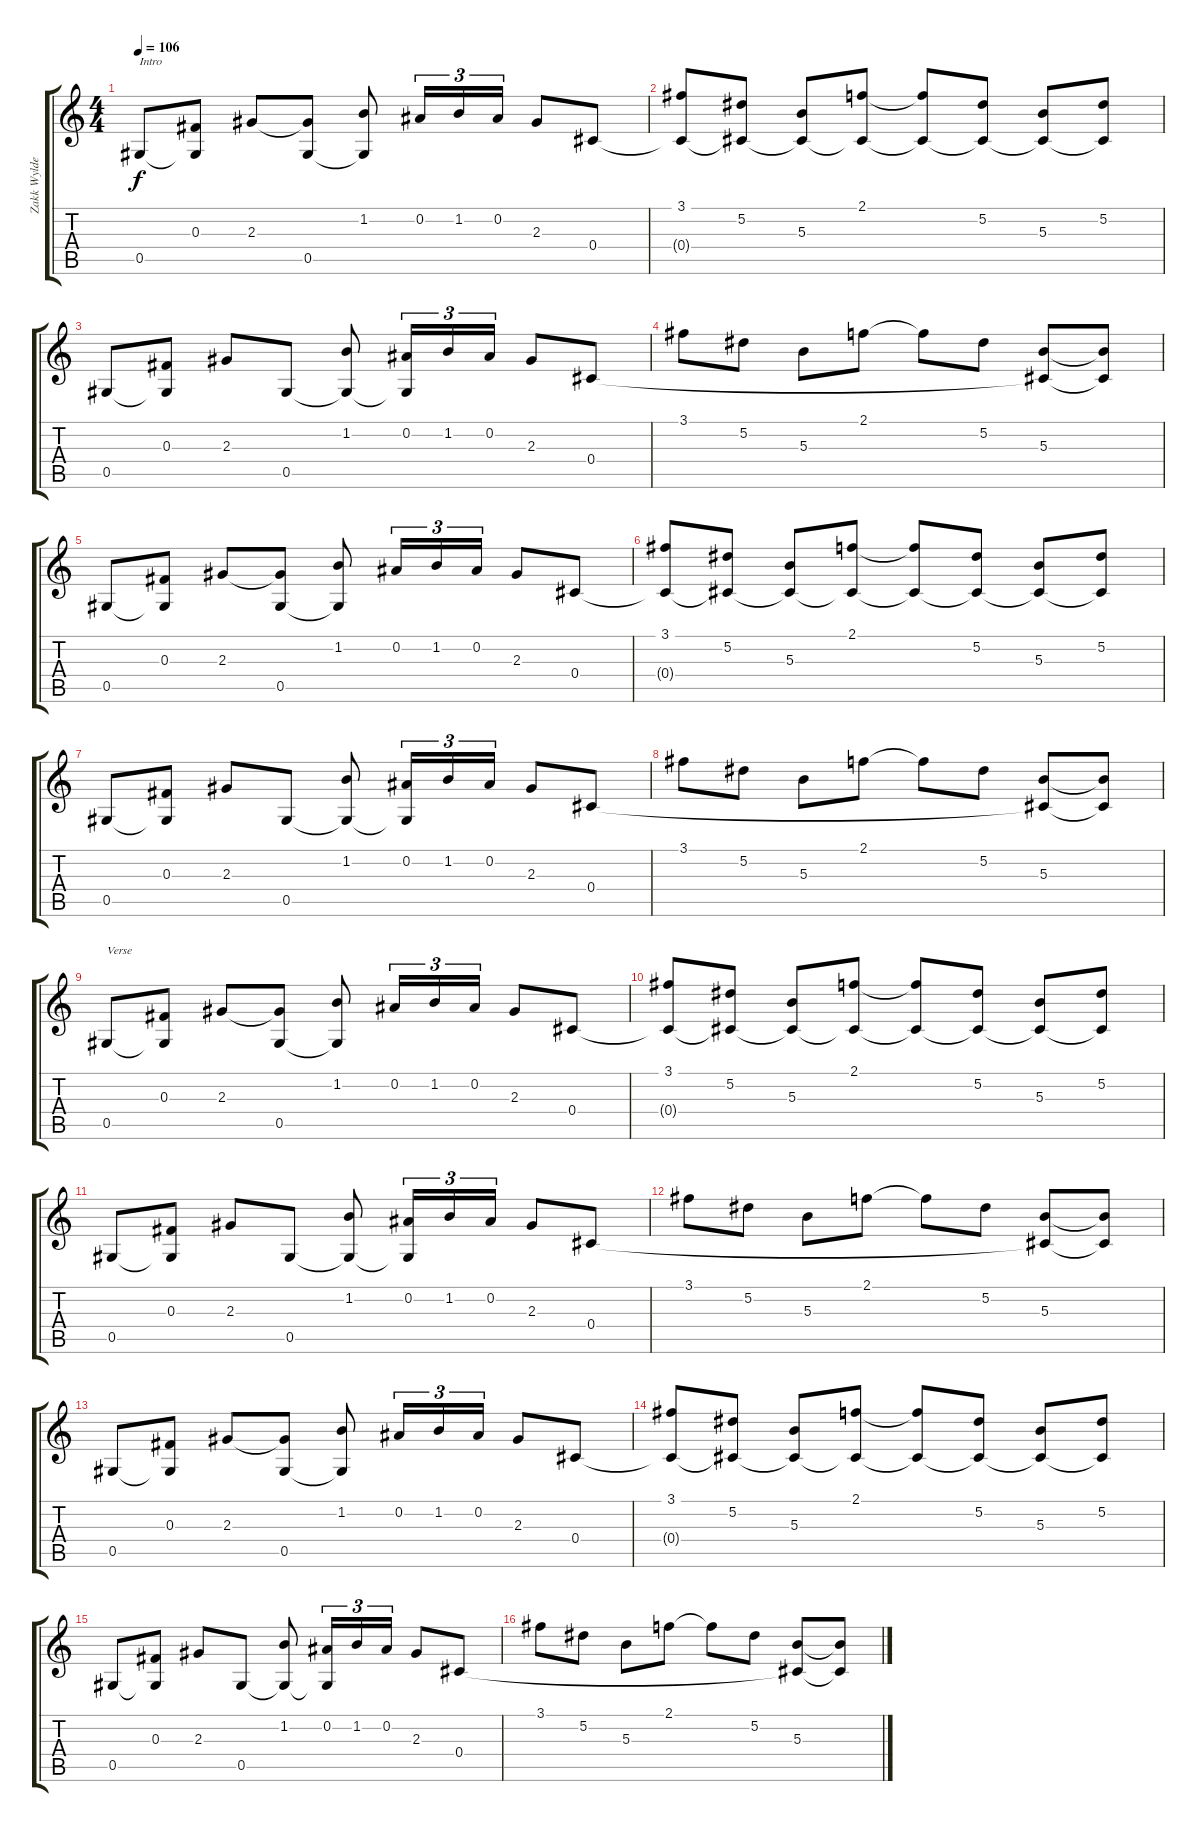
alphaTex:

\track ("Zakk Wylde (Rhythm)" "Zakk Wylde") {instrument acousticguitarsteel}
\staff {score tabs}
\tuning (Eb4 Bb3 Gb3 Db3 Ab2 Eb2) {hide}
\ts (4 4)
\tempo 106
\clef g2
\ks c
0.5.8{txt "Intro" dy f instrument acousticguitarsteel} (0.3 0.5{t}).8 2.3.8 (2.3{t} 0.5).8 (1.2 0.5{t}).8 0.2.16{tu (3 2)} 1.2.16{tu (3 2)} 0.2.16{tu (3 2)} 2.3.8 0.4.8 |
(3.1 0.4{t}).8 (5.2 0.4{t}).8 (5.3 0.4{t}).8 (2.1 0.4{t}).8 (2.1{t} 0.4{t}).8 (5.2 0.4{t}).8 (5.3 0.4{t}).8 (5.2 0.4{t}).8 |
0.5.8 (0.3 0.5{t}).8 2.3.8 0.5.8 (1.2 0.5{t}).8 (0.2 0.5{t}).16{tu (3 2)} 1.2.16{tu (3 2)} 0.2.16{tu (3 2)} 2.3.8 0.4.8 |
3.1.8 5.2.8 5.3.8 2.1.8 2.1{t}.8 5.2.8 (5.3 0.4{t}).8 (5.3{t} 0.4{t}).8 |
0.5.8 (0.3 0.5{t}).8 2.3.8 (2.3{t} 0.5).8 (1.2 0.5{t}).8 0.2.16{tu (3 2)} 1.2.16{tu (3 2)} 0.2.16{tu (3 2)} 2.3.8 0.4.8 |
(3.1 0.4{t}).8 (5.2 0.4{t}).8 (5.3 0.4{t}).8 (2.1 0.4{t}).8 (2.1{t} 0.4{t}).8 (5.2 0.4{t}).8 (5.3 0.4{t}).8 (5.2 0.4{t}).8 |
0.5.8 (0.3 0.5{t}).8 2.3.8 0.5.8 (1.2 0.5{t}).8 (0.2 0.5{t}).16{tu (3 2)} 1.2.16{tu (3 2)} 0.2.16{tu (3 2)} 2.3.8 0.4.8 |
3.1.8 5.2.8 5.3.8 2.1.8 2.1{t}.8 5.2.8 (5.3 0.4{t}).8 (5.3{t} 0.4{t}).8 |
0.5.8{txt "Verse"} (0.3 0.5{t}).8 2.3.8 (2.3{t} 0.5).8 (1.2 0.5{t}).8 0.2.16{tu (3 2)} 1.2.16{tu (3 2)} 0.2.16{tu (3 2)} 2.3.8 0.4.8 |
(3.1 0.4{t}).8 (5.2 0.4{t}).8 (5.3 0.4{t}).8 (2.1 0.4{t}).8 (2.1{t} 0.4{t}).8 (5.2 0.4{t}).8 (5.3 0.4{t}).8 (5.2 0.4{t}).8 |
0.5.8 (0.3 0.5{t}).8 2.3.8 0.5.8 (1.2 0.5{t}).8 (0.2 0.5{t}).16{tu (3 2)} 1.2.16{tu (3 2)} 0.2.16{tu (3 2)} 2.3.8 0.4.8 |
3.1.8 5.2.8 5.3.8 2.1.8 2.1{t}.8 5.2.8 (5.3 0.4{t}).8 (5.3{t} 0.4{t}).8 |
0.5.8 (0.3 0.5{t}).8 2.3.8 (2.3{t} 0.5).8 (1.2 0.5{t}).8 0.2.16{tu (3 2)} 1.2.16{tu (3 2)} 0.2.16{tu (3 2)} 2.3.8 0.4.8 |
(3.1 0.4{t}).8 (5.2 0.4{t}).8 (5.3 0.4{t}).8 (2.1 0.4{t}).8 (2.1{t} 0.4{t}).8 (5.2 0.4{t}).8 (5.3 0.4{t}).8 (5.2 0.4{t}).8 |
0.5.8 (0.3 0.5{t}).8 2.3.8 0.5.8 (1.2 0.5{t}).8 (0.2 0.5{t}).16{tu (3 2)} 1.2.16{tu (3 2)} 0.2.16{tu (3 2)} 2.3.8 0.4.8 |
3.1.8 5.2.8 5.3.8 2.1.8 2.1{t}.8 5.2.8 (5.3 0.4{t}).8 (5.3{t} 0.4{t}).8
